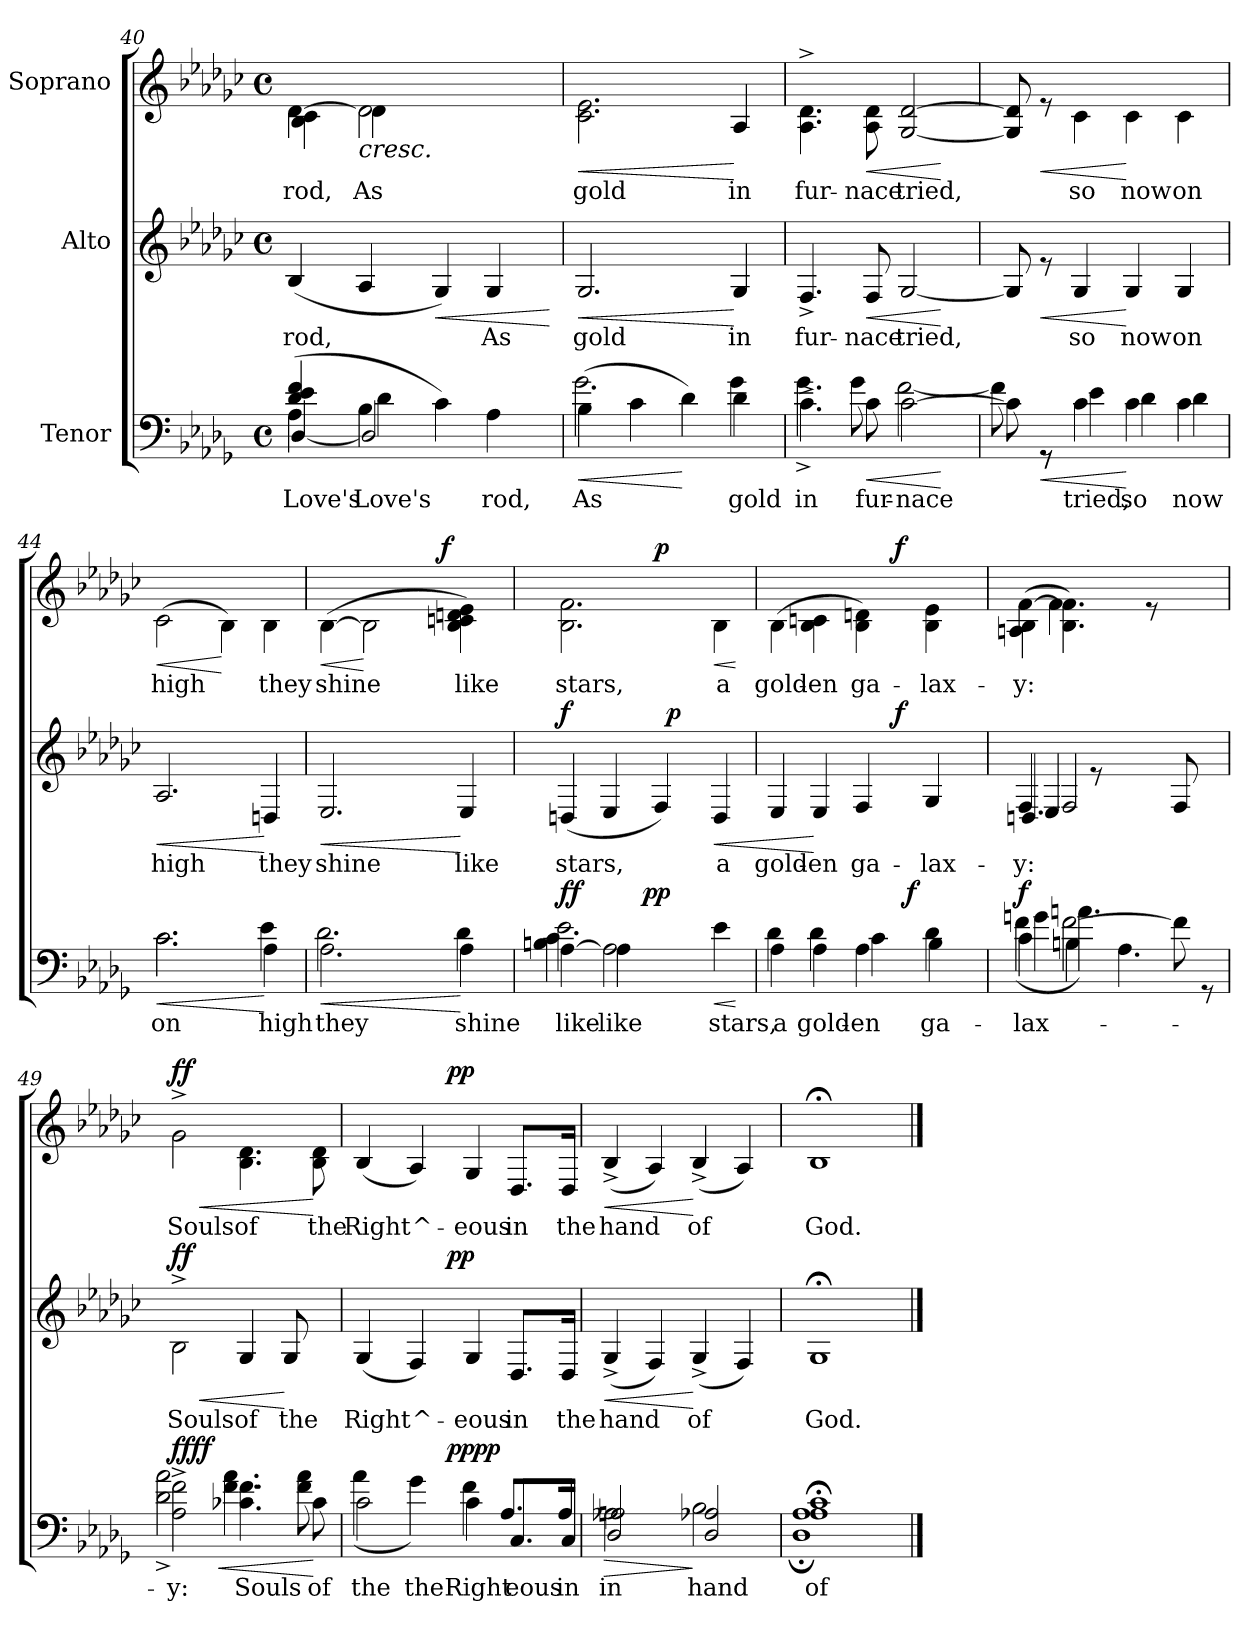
**kern	**text	**dynam	**kern	**text	**dynam	**kern	**text	**dynam
*part3	*part3	*part3	*part2	*part2	*part2	*part1	*part1	*part1
*staff3	*staff3	*staff3	*staff2	*staff2	*staff2	*staff1	*staff1	*staff1
*I"Tenor	*	*	*I"Alto	*	*	*I"Soprano	*	*
*clefF4	*	*	*clefG2	*	*	*clefG2	*	*
*ITrd4c7	*	*	*ITrd-7c-12	*	*	*ITrd-7c-12	*	*
*k[b-e-a-d-g-c-]	*	*	*k[b-e-a-d-g-c-]	*	*	*k[b-e-a-d-g-c-]	*	*
*G-:	*	*	*G-:	*	*	*G-:	*	*
*M4/4	*	*	*M4/4	*	*	*M4/4	*	*
*met(c)	*	*	*met(c)	*	*	*met(c)	*	*
=40	=40	=40	=40	=40	=40	=40	=40	=40
!	!LO:LY:b	!	!	!	!	!	!	!
*^	*	*	*	*	*	*	*	*
*	*^	*	*	*	*	*	*	*	*
!	!	!	!LO:LY:b	!	!	!LO:LY:b	!	!	!LO:LY:b	!
*	*	*^	*	*	*	*	*	*^	*	*
*	*	*	*	*	*	*	*	*	*	*^	*	*
(>4D-\	[<4GG-/	4G-/ 4A-/ 4B-/	4ryy	Love's	.	(<4b-/	rod,	.	[>4dd-\	4b-\ 4cc-\	4ryy	rod,	.
!	!	!	!	!LO:LY:b	!	!	!	!	!	!	!	!LO:LY:b	!LO:HP:b
4E-\	2GG-/]	8ryy	4G-\	Love's	.	4a-/	.	.	2dd-\]	8ryy	4dd-\	As	<
.	.	32ryy	.	.	.	.	.	.	.	8ryy	.	.	.
.	.	2ryy	.	.	.	.	.	.	.	.	.	.	.
!	!	!	!	!	!	!	!	!LO:HP:b	!	!	!	!	!
2ryy	.	.	4F\)	.	.	4g-/)	.	<	.	2ryy	4.ryy	.	.
!	!	!	!	!LO:LY:b	!	!	!LO:LY:b	!	!	!	!	!	!
.	4D-\	.	8ryy	rod,	[ [	4g-/	As	.	8ryy	.	.	.	.
.	.	.	32ryy	.	.	.	.	.	8ryy	.	8ryy	.	.
.	.	16.ryy	16.ryy	.	.	.	.	.	.	.	.	.	.
*v	*v	*v	*v	*	*	*	*	*	*v	*v	*v	*	*
.	.	.	.	.	[	.	.	.
!!LO:LB:g=z
=41	=41	=41	=41	=41	=41	=41	=41	=41
!	!LO:LY:b	!LO:HP:b	!	!	!	!	!	!
*^	*	*	*	*	*	*	*	*
!	!	!LO:LY:b	!	!	!LO:LY:b	!LO:HP:b	!	!LO:LY:b	!LO:HP:b
(>4E-\	2.c-\	As	<	2.g-/	gold	<	2.cc-\ 2.ee-\	gold	<
4F\	.	.	.	.	.	.	.	.	.
4G-\)	.	.	[	.	.	.	.	.	.
!	!	!LO:LY:b	!	!	!	!	!	!	!
!	!	!LO:LY:b	!	!	!LO:LY:b	!	!	!LO:LY:b	!
4G-\	4c-\	gold	.	4g-/	in	[	4a-/	in	[
*v	*v	*	*	*	*	*	*	*	*
.	.	.	.	.	.	.	.	[
=42	=42	=42	=42	=42	=42	=42	=42	=42
!	!LO:LY:b	!	!	!	!	!	!	!
*^	*	*	*	*	*	*	*	*
!	!	!LO:LY:b	!	!	!LO:LY:b	!	!	!LO:LY:b	!
4.F^<\	4.c-^<\	-in	.	4.f^</	fur-	.	4.a-\^> 4.dd-\^>	fur-	.
!	!	!LO:LY:b	!LO:HP:b	!	!	!	!	!	!
!	!	!LO:LY:b	!	!	!LO:LY:b	!LO:HP:b	!	!LO:LY:b	!LO:HP:b
8F\	8c-\	fur-	<	8f/	-nace	<	8a-\ 8dd-\	-nace	<
!	!	!LO:LY:b	!	!	!	!	!	!	!
!	!	!LO:LY:b	!	!	!LO:LY:b	!	!	!LO:LY:b	!
[>2F\	[>2B-\	-nace	.	[<2g-/	tried,	.	[<2g-/ [<2dd-/	tried,	.
*v	*v	*	*	*	*	*	*	*	*
.	.	[	.	.	[	.	.	[
=43	=43	=43	=43	=43	=43	=43	=43	=43
*^	*	*	*	*	*	*	*	*
8F\]	8B-\]	.	.	8g-/]	.	.	8g-/] 8dd-/]	.	.
!	!	!	!LO:HP:b	!	!	!LO:HP:b	!	!	!LO:HP:b
8rGG	8rGG	.	<	8re	.	<	8re	.	<
!	!	!LO:LY:b	!	!	!	!	!	!	!
!	!	!LO:LY:b	!	!	!LO:LY:b	!	!	!LO:LY:b	!
4F\	4A-\	tried,	.	4g-/	so	.	4cc-\	so	.
!	!	!LO:LY:b	!	!	!	!	!	!	!
!	!	!LO:LY:b	!	!	!LO:LY:b	!	!	!LO:LY:b	!
4F\	4G-\	so	[	4g-/	now	[	4cc-\	now	[
!	!	!LO:LY:b	!	!	!	!	!	!	!
!	!	!LO:LY:b	!	!	!LO:LY:b	!	!	!LO:LY:b	!
4F\	4G-\	now	.	4g-/	on	.	4cc-\	on	.
=44	=44	=44	=44	=44	=44	=44	=44	=44	=44
!	!	!LO:LY:b	!LO:HP:b	!	!	!	!	!	!
!	!	!LO:LY:b	!	!	!LO:LY:b	!LO:HP:b	!	!LO:LY:b	!LO:HP:b
2.F\	2.F\	on	<	2.a-/	high	<	(>2cc-\	high	<
.	.	.	.	.	.	.	4b-\)	.	[
!	!	!LO:LY:b	!	!	!	!	!	!	!
!	!	!LO:LY:b	!	!	!LO:LY:b	!	!	!LO:LY:b	!
4D-\	4A-\	high	[	4dn/	they	[	4b-\	they	.
!!LO:LB:g=z
=45	=45	=45	=45	=45	=45	=45	=45	=45	=45
!	!	!LO:LY:b	!LO:HP:b	!	!	!	!	!	!
!	!	!LO:LY:b	!	!	!LO:LY:b	!LO:HP:b	!	!LO:LY:b	!LO:HP:b
*	*	*	*	*	*	*	*^	*	*
2.D-\	2.G-\	they	<	2.e-/	shine	<	(>[>4b-\	2ryy	shine	<
.	.	.	.	.	.	.	2b-\]	.	.	[
.	.	.	.	.	.	.	.	8.ryy	.	.
!	!	!	!	!	!	!	!	!	!	!LO:DY:a
.	.	.	.	.	.	.	.	4ryy	.	f
!	!	!LO:LY:b	!	!	!	!	!	!	!	!
!	!	!LO:LY:b	!	!	!LO:LY:b	!	!	!	!LO:LY:b	!
4D-\	4G-\	shine	[	4e-/	like	[	4b-\ 4ccn\ 4ddn\ 4ee-\)	.	like	.
.	.	.	.	.	.	.	.	16ryy	.	.
=46	=46	=46	=46	=46	=46	=46	=46	=46	=46	=46
!	!	!LO:LY:b	!	!	!	!	!	!	!	!
*	*^	*	*	*	*	*	*	*	*	*
!	!	!	!LO:LY:b	!LO:DY:a	!	!LO:LY:b	!	!	!	!LO:LY:b	!
*	*	*^	*	*	*	*	*	*	*	*	*
!	!	!	!	!	!LO:DY:n=1:a	!	!	!LO:DY:a	!	!	!	!
*	*	*	*	*	*	*^	*	*	*	*	*	*
[>4D-\	4En\ 4F\	2.A-\	4ryy	like	f f	(<4dn/	2ryy	stars,	f	2.b-\ 2.ff\	2ryy	stars,	.
!	!	!	!	!LO:LY:b	!	!	!	!	!	!	!	!	!
2D-\]	8..ryy	.	4D-\	like	.	4e-/	.	.	.	.	.	.	.
!	!	!	!	!	!LO:DY:n=2:a	!	!	!	!	!	!	!	!
!	!	!	!	!	!LO:DY:n=3:a	!	!	!	!	!	!	!	!
.	16.ryy	.	.	.	p p	.	.	.	.	.	.	.	.
!	!	!	!	!	!	!	!	!	!	!	!	!	!LO:DY:a
.	.	.	4ryy	.	.	4f/)	32ryy	.	.	.	2ryy	.	p
!	!	!	!	!	!	!	!	!	!LO:DY:a	!	!	!	!
.	.	.	.	.	.	.	4...ryy	.	p	.	.	.	.
.	4..ryy	.	.	.	.	.	.	.	.	.	.	.	.
!	!	!	!	!LO:LY:b	!LO:HP:b	!	!	!LO:LY:b	!LO:HP:b	!	!	!LO:LY:b	!LO:HP:b
4ryy	.	4ryy	4A-\	stars,	<	4d/	.	a	<	4b-\	.	a	<
*v	*v	*v	*v	*	*	*	*	*	*	*	*	*	*
.	.	[	.	.	.	.	.	.	.	[
=47	=47	=47	=47	=47	=47	=47	=47	=47	=47	=47
!	!LO:LY:b	!	!	!	!	!	!	!	!	!
*^	*	*	*	*	*	*	*	*	*	*
!	!	!LO:LY:b	!	!	!	!LO:LY:b	!	!	!	!LO:LY:b	!
*	*^	*	*	*	*	*	*	*	*	*	*
4D-\	4G-\	2ryy	a	.	4e-/	2ryy	gold-	.	(>4b-\	2ryy	gold-	.
!	!	!	!LO:LY:b	!	!	!	!	!	!	!	!	!
!	!	!	!LO:LY:b	!	!	!	!LO:LY:b	!	!	!	!LO:LY:b	!
4D-\	4G-\	.	gold-	.	4e-/	.	-en	[	4b-\ 4ccn\	.	-en	.
!	!	!	!LO:LY:b	!	!	!	!	!	!	!	!	!
!	!	!	!LO:LY:b	!	!	!	!LO:LY:b	!	!	!	!LO:LY:b	!
4D-\	4F\	8.ryy	-en	.	4f/	8ryy	ga-	.	4b-\ 4ddn\)	8ryy	ga-	.
.	.	.	.	.	.	32ryy	.	.	.	32ryy	.	.
!	!	!	!	!	!	!	!	!LO:DY:a	!	!	!	!LO:DY:a
.	.	.	.	.	.	4ryy	.	f	.	4ryy	.	f
!	!	!	!	!LO:DY:a	!	!	!	!	!	!	!	!
.	.	4ryy	.	f	.	.	.	.	.	.	.	.
!	!	!	!LO:LY:b	!	!	!	!	!	!	!	!	!
!	!	!	!LO:LY:b	!	!	!	!LO:LY:b	!	!	!	!LO:LY:b	!
4G-\	4E-\	.	ga-	.	4g-/	.	-lax-	.	4b-\ 4ee-\	.	-lax-	.
.	.	.	.	.	.	16.ryy	.	.	.	16.ryy	.	.
.	.	16ryy	.	.	.	.	.	.	.	.	.	.
=48	=48	=48	=48	=48	=48	=48	=48	=48	=48	=48	=48	=48
!	!	!	!LO:LY:b	!	!	!	!	!	!	!	!	!
!	!	!	!LO:LY:b	!LO:DY:a	!	!	!LO:LY:b	!	!	!	!LO:LY:b	!
*	*	*	*	*	*	*^	*	*	*	*	*	*
4F\	(>4B-\	4cn\	-lax-	f	4f/	4.dn/	4e-/	-y:	.	(>[>4ff\	4an\ 4b-\	-y:	.
[>2B-\	4.dn\)	4En\	.	.	8ryy	.	2f/	.	.	4.b-\ 4.ff\])	4ff\	.	.
.	.	.	.	.	2ryy	8re	.	.	.	.	.	.	.
.	.	4.D-\	.	.	.	4ryy	.	.	.	.	4ryy	.	.
.	4.ryy	.	.	.	.	.	.	.	.	8re	.	.	.
8B-\]	.	.	.	.	.	8f/	8ryy	.	.	4ryy	4ryy	.	.
8rGG	.	8ryy	.	.	8ryy	8ryy	8ryy	.	.	.	.	.	.
*	*	*	*	*	*	*	*	*	*	*v	*v	*	*
!!LO:PB:g=z
=49	=49	=49	=49	=49	=49	=49	=49	=49	=49	=49	=49	=49
!	!	!	!LO:LY:b	!LO:HP:b	!	!	!	!	!	!	!	!
!	!	!	!LO:LY:b	!LO:DY:n=1:a	!	!	!	!LO:LY:b	!LO:HP:b	!	!LO:LY:b	!LO:HP:b
!	!	!	!	!LO:DY:n=2:a	!	!	!	!	!LO:DY:n=1:a	!	!	!LO:DY:n=1:a
*	*v	*v	*	*	*	*	*	*	*	*	*	*
*	*	*	*	*v	*v	*v	*	*	*	*	*
2D-\^< 2B-\^<	2G-\^< 2d-\^<	y:	< ff ff	2b-^>\	Souls	< ff	2gg-^>\	Souls	< ff
!	!	!LO:LY:b	!	!	!	!	!	!	!
!	!	!LO:LY:b	!	!	!LO:LY:b	!	!	!LO:LY:b	!
4.F-X\ 4.B-\	4.B-\ 4.d-\	Souls	.	4g-/	of	.	4.b-\ 4.dd-\	of	.
!	!	!	!	!	!LO:LY:b	!	!	!	!
.	.	.	.	8g-/	the	[	.	.	.
!	!	!LO:LY:b	!	!	!	!	!	!	!
!	!	!LO:LY:b	!	!	!	!	!	!LO:LY:b	!
8F-\	8B-\ 8d-\	of	[	8ryy	.	.	8b-\ 8dd-\	the	[
=50	=50	=50	=50	=50	=50	=50	=50	=50	=50
!	!	!LO:LY:b	!	!	!	!	!	!	!
!	!	!LO:LY:b	!	!	!LO:LY:b	!	!	!LO:LY:b	!
*	*^	*	*	*^	*	*	*^	*	*
2F\	(>4d-\	4..ryy	the	.	(<4g-/	4..ryy	Right	.	(<4b-/	4..ryy	Right	.
!	!	!	!LO:LY:b	!	!	!	!LO:LY:b	!	!	!	!LO:LY:b	!
.	4c-\)	.	the	.	4f/)	.	^-	.	4a-/)	.	^-	.
!	!	!	!	!LO:DY:a	!	!	!	!	!	!	!	!
!	!	!	!	!LO:DY:n=1:a	!	!	!	!LO:DY:a	!	!	!	!LO:DY:a
.	.	2ryy	.	pp pp	.	2ryy	.	pp	.	2ryy	.	pp
!	!	!	!LO:LY:b	!	!	!	!	!	!	!	!	!
!	!	!	!LO:LY:b	!	!	!	!LO:LY:b	!	!	!	!LO:LY:b	!
4F\	4B-\	.	Right	.	4g-/	.	-eous	.	4g-/	.	-eous	.
!	!	!	!LO:LY:b	!	!	!	!	!	!	!	!	!
!	!	!	!LO:LY:b	!	!	!	!LO:LY:b	!	!	!	!LO:LY:b	!
8.FF/L	8.D-/L	.	eous	.	8.d-/L	.	in	.	8.d-/L	.	in	.
!	!	!	!LO:LY:b	!	!	!	!	!	!	!	!	!
!	!	!	!LO:LY:b	!	!	!	!LO:LY:b	!	!	!	!LO:LY:b	!
16FF/Jk	16D-/Jk	16ryy	in	.	16d-/Jk	16ryy	the	.	16d-/Jk	16ryy	the	.
=51	=51	=51	=51	=51	=51	=51	=51	=51	=51	=51	=51	=51
!	!	!	!LO:LY:b	!LO:HP:b	!	!	!	!	!	!	!	!
!	!	!	!LO:LY:b	!	!	!	!LO:LY:b	!LO:HP:b	!	!	!LO:LY:b	!LO:HP:b
*	*v	*v	*	*	*	*	*	*	*v	*v	*	*
*	*	*	*	*v	*v	*	*	*	*	*
2D-X\	2GG-/ 2Dn/	in	>	(<4g-^</	hand	<	(<4b-^>/	hand	<
.	.	.	.	4f/)	.	.	4a-/)	.	.
!	!	!LO:LY:b	!	!	!	!	!	!	!
!	!	!LO:LY:b	!	!	!LO:LY:b	!	!	!LO:LY:b	!
2E-\	2GG-/ 2D-X/	hand	]	(<4g-^</	of	[	(<4b-^>/	of	[
.	.	.	.	4f/)	.	.	4a-/)	.	.
=52	=52	=52	=52	=52	=52	=52	=52	=52	=52
!	!	!LO:LY:b	!	!	!	!	!	!	!
!	!	!LO:LY:b	!	!	!LO:LY:b	!	!	!LO:LY:b	!
1D-;< 1F;<	1GG-;< 1D-;<	of	.	1g-;	God.	.	1b-;<	God.	.
*v	*v	*	*	*	*	*	*	*	*
==	==	==	==	==	==	==	==	==
*-	*-	*-	*-	*-	*-	*-	*-	*-
